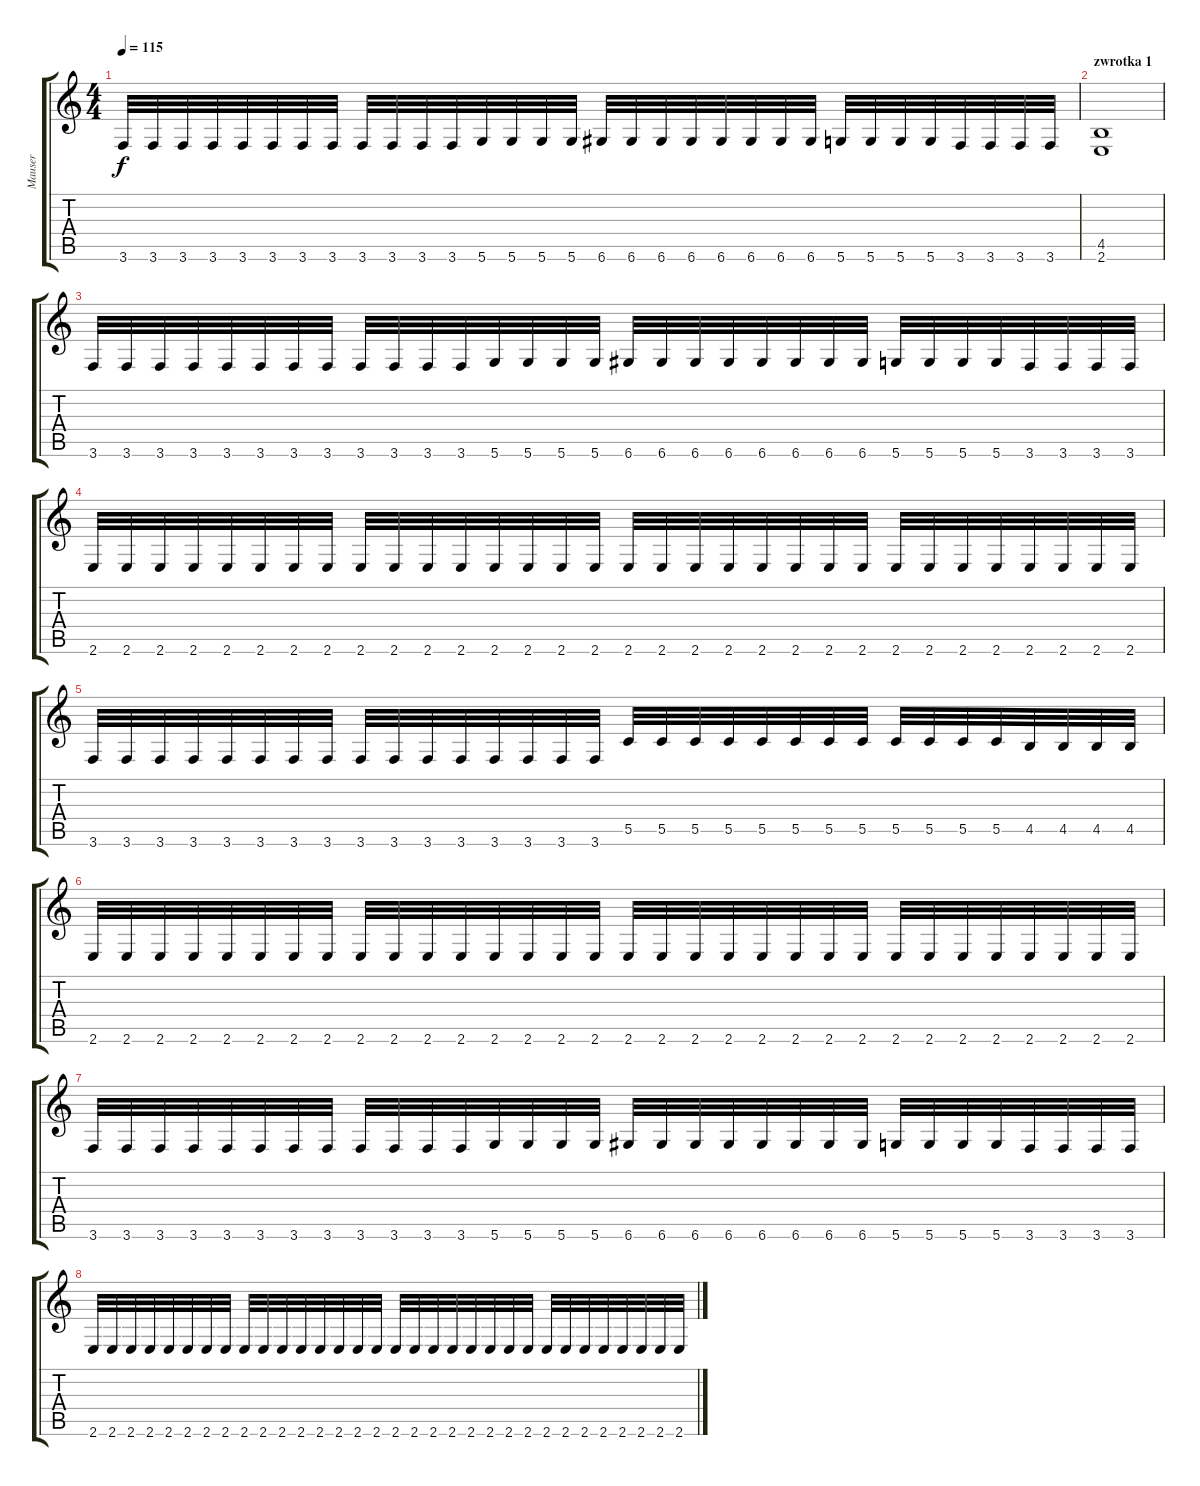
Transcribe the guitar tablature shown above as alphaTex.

\track ("Mauser" "Mauser") {instrument distortionguitar}
\staff {score tabs}
\tuning (D4 A3 F3 C3 G2 D2) {hide}
\ts (4 4)
\tempo 115
\clef g2
\ks c
3.6.32{dy f} 3.6.32 3.6.32 3.6.32 3.6.32 3.6.32 3.6.32 3.6.32 3.6.32 3.6.32 3.6.32 3.6.32 5.6.32 5.6.32 5.6.32 5.6.32 6.6.32 6.6.32 6.6.32 6.6.32 6.6.32 6.6.32 6.6.32 6.6.32 5.6.32 5.6.32 5.6.32 5.6.32 3.6.32 3.6.32 3.6.32 3.6.32 |
\section ("" "zwrotka 1")
(4.5 2.6).1 |
3.6.32 3.6.32 3.6.32 3.6.32 3.6.32 3.6.32 3.6.32 3.6.32 3.6.32 3.6.32 3.6.32 3.6.32 5.6.32 5.6.32 5.6.32 5.6.32 6.6.32 6.6.32 6.6.32 6.6.32 6.6.32 6.6.32 6.6.32 6.6.32 5.6.32 5.6.32 5.6.32 5.6.32 3.6.32 3.6.32 3.6.32 3.6.32 |
2.6.32 2.6.32 2.6.32 2.6.32 2.6.32 2.6.32 2.6.32 2.6.32 2.6.32 2.6.32 2.6.32 2.6.32 2.6.32 2.6.32 2.6.32 2.6.32 2.6.32 2.6.32 2.6.32 2.6.32 2.6.32 2.6.32 2.6.32 2.6.32 2.6.32 2.6.32 2.6.32 2.6.32 2.6.32 2.6.32 2.6.32 2.6.32 |
3.6.32 3.6.32 3.6.32 3.6.32 3.6.32 3.6.32 3.6.32 3.6.32 3.6.32 3.6.32 3.6.32 3.6.32 3.6.32 3.6.32 3.6.32 3.6.32 5.5.32 5.5.32 5.5.32 5.5.32 5.5.32 5.5.32 5.5.32 5.5.32 5.5.32 5.5.32 5.5.32 5.5.32 4.5.32 4.5.32 4.5.32 4.5.32 |
2.6.32 2.6.32 2.6.32 2.6.32 2.6.32 2.6.32 2.6.32 2.6.32 2.6.32 2.6.32 2.6.32 2.6.32 2.6.32 2.6.32 2.6.32 2.6.32 2.6.32 2.6.32 2.6.32 2.6.32 2.6.32 2.6.32 2.6.32 2.6.32 2.6.32 2.6.32 2.6.32 2.6.32 2.6.32 2.6.32 2.6.32 2.6.32 |
3.6.32 3.6.32 3.6.32 3.6.32 3.6.32 3.6.32 3.6.32 3.6.32 3.6.32 3.6.32 3.6.32 3.6.32 5.6.32 5.6.32 5.6.32 5.6.32 6.6.32 6.6.32 6.6.32 6.6.32 6.6.32 6.6.32 6.6.32 6.6.32 5.6.32 5.6.32 5.6.32 5.6.32 3.6.32 3.6.32 3.6.32 3.6.32 |
2.6.32 2.6.32 2.6.32 2.6.32 2.6.32 2.6.32 2.6.32 2.6.32 2.6.32 2.6.32 2.6.32 2.6.32 2.6.32 2.6.32 2.6.32 2.6.32 2.6.32 2.6.32 2.6.32 2.6.32 2.6.32 2.6.32 2.6.32 2.6.32 2.6.32 2.6.32 2.6.32 2.6.32 2.6.32 2.6.32 2.6.32 2.6.32
